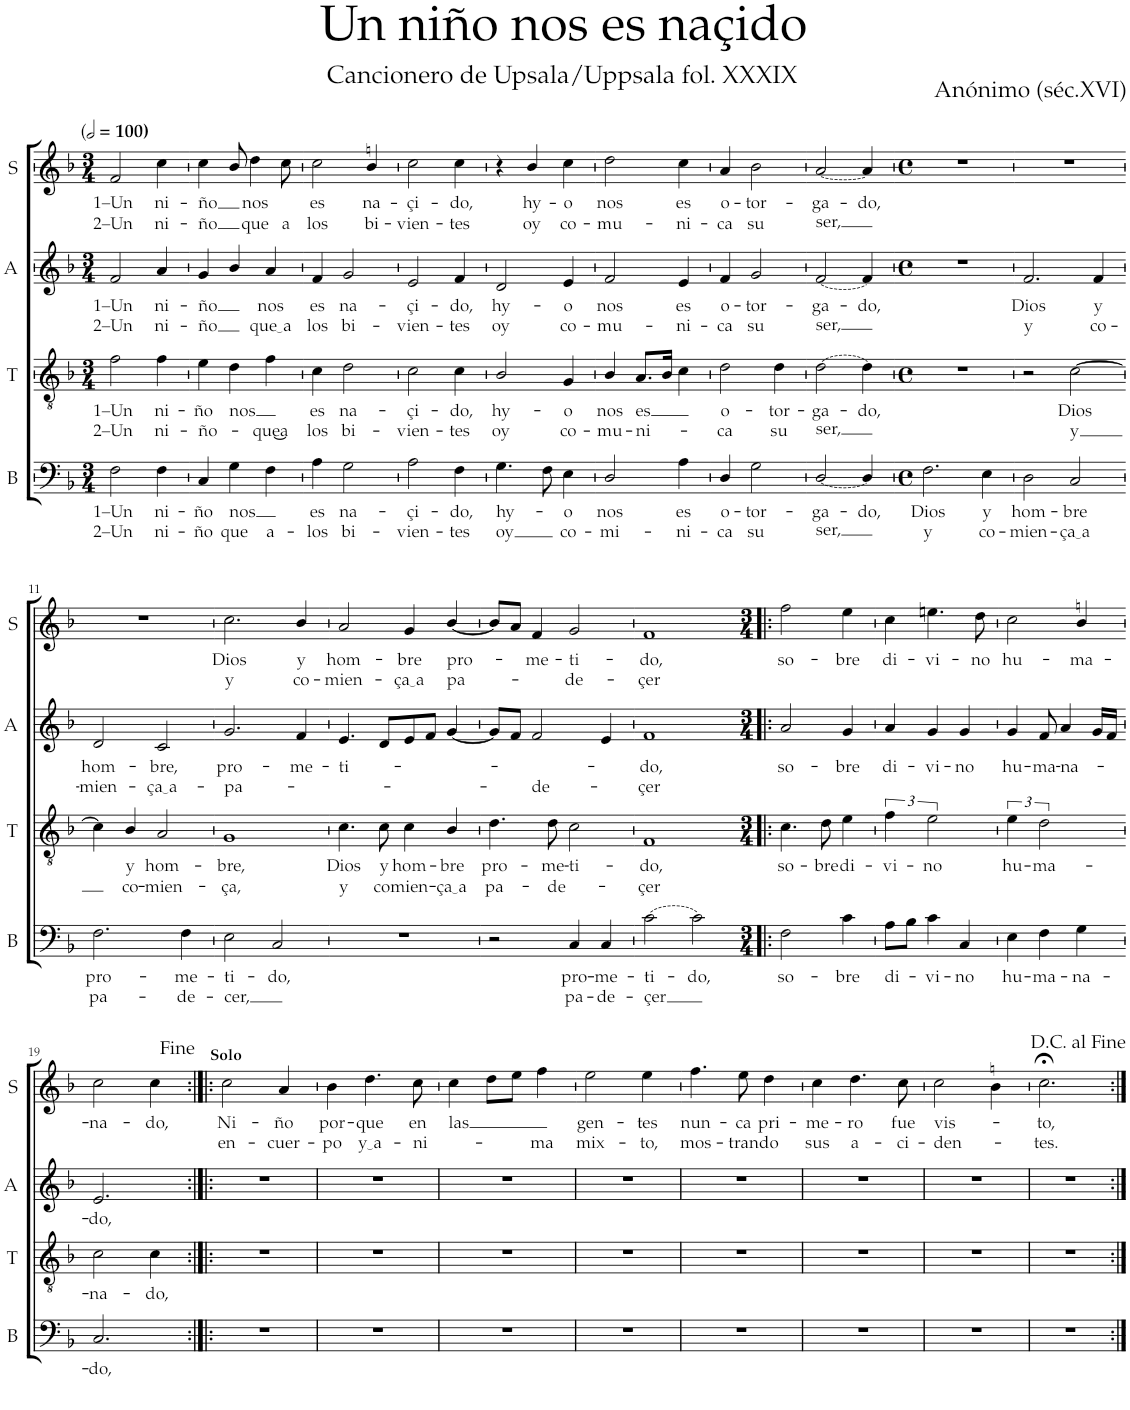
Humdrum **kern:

**kern	**text	**text	**kern	**text	**text	**kern	**text	**text	**kern	**text	**text
*part4	*part4	*part4	*part3	*part3	*part3	*part2	*part2	*part2	*part1	*part1	*part1
*staff4	*staff4	*staff4	*staff3	*staff3	*staff3	*staff2	*staff2	*staff2	*staff1	*staff1	*staff1
*I"B	*	*	*I"T	*	*	*I"A	*	*	*I"S	*	*
*I'B	*	*	*I'T	*	*	*I'A	*	*	*I'S	*	*
*clefF4	*	*	*clefGv2	*	*	*clefG2	*	*	*clefG2	*	*
*Trd8c14	*	*	*Trd1c2	*	*	*	*	*	*	*	*
*k[b-]	*	*	*k[b-]	*	*	*k[b-]	*	*	*k[b-]	*	*
*M3/4	*	*	*M3/4	*	*	*M3/4	*	*	*M3/4	*	*
*MM200	*	*	*MM200	*	*	*MM200	*	*	*MM200	*	*
=1	=1	=1	=1	=1	=1	=1	=1	=1	=1	=1	=1
!	!LO:LY:b	!LO:LY:b	!	!LO:LY:b	!LO:LY:b	!	!LO:LY:b	!LO:LY:b	!	!LO:LY:b	!LO:LY:b
2F\	1–Un	2–Un	2f\	1–Un	2–Un	2f/	1–Un	2–Un	2f/	-1–Un	2–Un
!	!LO:LY:b	!LO:LY:b	!	!LO:LY:b	!LO:LY:b	!	!LO:LY:b	!LO:LY:b	!	!LO:LY:b	!LO:LY:b
4F\	ni-	ni-	4f\	ni-	ni-	4a/	ni-	ni-	4cc\	ni-	ni-
=2	=2	=2	=2	=2	=2	=2	=2	=2	=2	=2	=2
!	!LO:LY:b	!LO:LY:b	!	!LO:LY:b	!LO:LY:b	!	!LO:LY:b	!LO:LY:b	!	!LO:LY:b	!LO:LY:b
4C/	-ño	-ño	4e\	-ño	-ño-	4g/	-ño	-ño	4cc\	-ño	-ño
!	!LO:LY:b	!LO:LY:b	!	!LO:LY:b	!	!	!	!	!	!	!
4G\	nos	que	4d\	nos	.	4b-/	.	.	8b-/	.	.
!	!	!	!	!	!	!	!	!	!	!LO:LY:b	!LO:LY:b
.	.	.	.	.	.	.	.	.	4dd\	nos	que
!	!	!LO:LY:b	!	!	!LO:LY:b	!	!LO:LY:b	!LO:LY:b	!	!	!
4F\	.	a-	4f\	.	-que͜a	4a/	nos	que a	.	.	.
!	!	!	!	!	!	!	!	!	!	!	!LO:LY:b
.	.	.	.	.	.	.	.	.	8cc\	.	a
=3	=3	=3	=3	=3	=3	=3	=3	=3	=3	=3	=3
!	!LO:LY:b	!LO:LY:b	!	!LO:LY:b	!LO:LY:b	!	!LO:LY:b	!LO:LY:b	!	!LO:LY:b	!LO:LY:b
4A\	es	-los	4c\	es	-los	4f/	es	los	2cc\	es	-los
!	!LO:LY:b	!LO:LY:b	!	!LO:LY:b	!LO:LY:b	!	!LO:LY:b	!LO:LY:b	!	!	!
2G\	na-	bi-	2d\	na-	bi-	2g/	na-	bi-	.	.	.
!	!	!	!	!	!	!	!	!	!	!LO:LY:b	!LO:LY:b
.	.	.	.	.	.	.	.	.	4bn/	na-	bi-
=4	=4	=4	=4	=4	=4	=4	=4	=4	=4	=4	=4
!	!LO:LY:b	!LO:LY:b	!	!LO:LY:b	!LO:LY:b	!	!LO:LY:b	!LO:LY:b	!	!LO:LY:b	!LO:LY:b
2A\	-çi-	-vien-	2c\	-çi-	-vien-	2e/	-çi-	-vien-	2cc\	-çi-	-vien-
!	!LO:LY:b	!LO:LY:b	!	!LO:LY:b	!LO:LY:b	!	!LO:LY:b	!LO:LY:b	!	!LO:LY:b	!LO:LY:b
4F\	-do,	-tes	4c\	-do,	-tes	4f/	-do,	-tes	4cc\	-do,	-tes
=5	=5	=5	=5	=5	=5	=5	=5	=5	=5	=5	=5
!	!LO:LY:b	!LO:LY:b	!	!LO:LY:b	!LO:LY:b	!	!LO:LY:b	!LO:LY:b	!	!	!
4.G\	hy-	oy	2B-/	hy-	oy	2d/	hy-	oy	4r	.	.
!	!	!	!	!	!	!	!	!	!	!LO:LY:b	!LO:LY:b
.	.	.	.	.	.	.	.	.	4b-/	hy-	oy
8F\	.	.	.	.	.	.	.	.	.	.	.
!	!LO:LY:b	!LO:LY:b	!	!LO:LY:b	!LO:LY:b	!	!LO:LY:b	!LO:LY:b	!	!LO:LY:b	!LO:LY:b
4E\	-o	co-	4G/	-o	co-	4e/	-o	co-	4cc\	-o	co-
=6	=6	=6	=6	=6	=6	=6	=6	=6	=6	=6	=6
!	!LO:LY:b	!LO:LY:b	!	!LO:LY:b	!LO:LY:b	!	!LO:LY:b	!LO:LY:b	!	!LO:LY:b	!LO:LY:b
2D/	nos	-mi-	4B-/	nos	-mu-	2f/	nos	-mu-	2dd\	nos	-mu-
!	!	!	!	!LO:LY:b	!LO:LY:b	!	!	!	!	!	!
.	.	.	8.A/L	es	-ni-	.	.	.	.	.	.
.	.	.	16B-/Jk	.	.	.	.	.	.	.	.
!	!LO:LY:b	!LO:LY:b	!	!	!	!	!LO:LY:b	!LO:LY:b	!	!LO:LY:b	!LO:LY:b
4A\	es	-ni-	4c\	.	.	4e/	es	-ni-	4cc\	es	-ni-
=7	=7	=7	=7	=7	=7	=7	=7	=7	=7	=7	=7
!	!LO:LY:b	!LO:LY:b	!	!LO:LY:b	!LO:LY:b	!	!LO:LY:b	!LO:LY:b	!	!LO:LY:b	!LO:LY:b
4D/	o-	-ca	2d\	o-	-ca	4f/	o-	-ca	4a/	o-	-ca
!	!LO:LY:b	!LO:LY:b	!	!	!	!	!LO:LY:b	!LO:LY:b	!	!LO:LY:b	!LO:LY:b
2G\	-tor-	su	.	.	.	2g/	-tor-	su	2b-\	-tor-	su
!	!	!	!	!LO:LY:b	!LO:LY:b	!	!	!	!	!	!
.	.	.	4d\	-tor-	su	.	.	.	.	.	.
=8	=8	=8	=8	=8	=8	=8	=8	=8	=8	=8	=8
!LO:T:dash	!LO:LY:b	!LO:LY:b	!LO:T:dash	!LO:LY:b	!LO:LY:b	!LO:T:dash	!LO:LY:b	!LO:LY:b	!LO:T:dash	!LO:LY:b	!LO:LY:b
[2D/	-ga-	ser,	[2d\	-ga-	ser,	[2f/	-ga-	ser,	[2a/	-ga-	ser,
!	!LO:LY:b	!	!	!LO:LY:b	!	!	!LO:LY:b	!	!	!LO:LY:b	!
4D/]	-do,	.	4d\]	-do,	.	4f/]	-do,	.	4a/]	-do,	.
=9	=9	=9	=9	=9	=9	=9	=9	=9	=9	=9	=9
*M4/4	*	*	*M4/4	*	*	*M4/4	*	*	*M4/4	*	*
*met(c)	*	*	*met(c)	*	*	*met(c)	*	*	*met(c)	*	*
!	!LO:LY:b	!LO:LY:b	!	!	!	!	!	!	!	!	!
2.F\	Dios	y	1r	.	.	1r	.	.	1r	.	.
!	!LO:LY:b	!LO:LY:b	!	!	!	!	!	!	!	!	!
4E\	y	co-	.	.	.	.	.	.	.	.	.
=10	=10	=10	=10	=10	=10	=10	=10	=10	=10	=10	=10
!	!LO:LY:b	!LO:LY:b	!	!	!	!	!LO:LY:b	!LO:LY:b	!	!	!
2D\	hom-	-mien-	2r	.	.	2.f/	Dios	y	1r	.	.
!	!LO:LY:b	!LO:LY:b	!	!LO:LY:b	!LO:LY:b	!	!	!	!	!	!
2C/	-bre	ça a	[2c\	Dios	y	.	.	.	.	.	.
!	!	!	!	!	!	!	!LO:LY:b	!LO:LY:b	!	!	!
.	.	.	.	.	.	4f/	y	co-	.	.	.
!!LO:LB:g=z
=11	=11	=11	=11	=11	=11	=11	=11	=11	=11	=11	=11
!	!LO:LY:b	!LO:LY:b	!	!	!	!	!LO:LY:b	!LO:LY:b	!	!	!
2.F\	pro-	pa-	4c\]	.	.	2d/	hom-	-mien-	1r	.	.
!	!	!	!	!LO:LY:b	!LO:LY:b	!	!	!	!	!	!
.	.	.	4B-/	y	co-	.	.	.	.	.	.
!	!	!	!	!LO:LY:b	!LO:LY:b	!	!LO:LY:b	!LO:LY:b	!	!	!
.	.	.	2A/	hom-	-mien-	2c/	-bre,	ça a	.	.	.
!	!LO:LY:b	!LO:LY:b	!	!	!	!	!	!	!	!	!
4F\	-me-	-de-	.	.	.	.	.	.	.	.	.
=12	=12	=12	=12	=12	=12	=12	=12	=12	=12	=12	=12
!	!LO:LY:b	!LO:LY:b	!	!LO:LY:b	!LO:LY:b	!	!LO:LY:b	!LO:LY:b	!	!LO:LY:b	!LO:LY:b
2E\	-ti-	-cer,	1G	-bre,	-ça,	2.g/	pro-	pa-	2.cc\	Dios	y
!	!LO:LY:b	!	!	!	!	!	!	!	!	!	!
2C/	-do,	.	.	.	.	.	.	.	.	.	.
!	!	!	!	!	!	!	!LO:LY:b	!	!	!LO:LY:b	!LO:LY:b
.	.	.	.	.	.	4f/	-me-	.	4b-/	y	co-
=13	=13	=13	=13	=13	=13	=13	=13	=13	=13	=13	=13
!	!	!	!	!LO:LY:b	!LO:LY:b	!	!LO:LY:b	!	!	!LO:LY:b	!LO:LY:b
1r	.	.	4.c\	Dios	y	4.e/	-ti-	.	2a/	hom-	-mien-
!	!	!	!	!LO:LY:b	!LO:LY:b	!	!	!	!	!	!
.	.	.	8c\	y	co-	8d/L	.	.	.	.	.
!	!	!	!	!LO:LY:b	!LO:LY:b	!	!	!	!	!LO:LY:b	!LO:LY:b
.	.	.	4c\	hom-	-mien-	8e/	.	.	4g/	-bre	ça a
.	.	.	.	.	.	8f/J	.	.	.	.	.
!	!	!	!	!LO:LY:b	!LO:LY:b	!	!	!	!	!LO:LY:b	!LO:LY:b
.	.	.	4B-/	-bre	ça a	[4g/	.	.	[4b-/	pro-	pa-
=14	=14	=14	=14	=14	=14	=14	=14	=14	=14	=14	=14
!	!	!	!	!LO:LY:b	!LO:LY:b	!	!	!	!	!	!
2r	.	.	4.d\	pro-	pa-	8g/L]	.	.	8b-/L]	.	.
.	.	.	.	.	.	8f/J	.	.	8a/J	.	.
!	!	!	!	!	!	!	!	!LO:LY:b	!	!LO:LY:b	!
.	.	.	.	.	.	2f/	.	-de-	4f/	-me-	.
!	!	!	!	!LO:LY:b	!LO:LY:b	!	!	!	!	!	!
.	.	.	8d\	-me-	-de-	.	.	.	.	.	.
!	!LO:LY:b	!LO:LY:b	!	!LO:LY:b	!	!	!	!	!	!LO:LY:b	!LO:LY:b
4C/	pro-	pa-	2c\	-ti-	.	.	.	.	2g/	-ti-	-de-
!	!LO:LY:b	!LO:LY:b	!	!	!	!	!	!	!	!	!
4C/	-me-	-de-	.	.	.	4e/	.	.	.	.	.
=15	=15	=15	=15	=15	=15	=15	=15	=15	=15	=15	=15
!LO:T:dash	!LO:LY:b	!LO:LY:b	!	!LO:LY:b	!LO:LY:b	!	!LO:LY:b	!LO:LY:b	!	!LO:LY:b	!LO:LY:b
[2c\	-ti-	-çer	1F	-do,	-çer	1f	-do,	-çer	1f	-do,	-çer
!	!LO:LY:b	!	!	!	!	!	!	!	!	!	!
2c\]	-do,	.	.	.	.	.	.	.	.	.	.
=16!|:	=16!|:	=16!|:	=16!|:	=16!|:	=16!|:	=16!|:	=16!|:	=16!|:	=16!|:	=16!|:	=16!|:
*M3/4	*	*	*M3/4	*	*	*M3/4	*	*	*M3/4	*	*
!	!LO:LY:b	!	!	!LO:LY:b	!	!	!LO:LY:b	!	!	!LO:LY:b	!
2F\	so-	.	4.c\	so-	.	2a/	so-	.	2ff\	so-	.
!	!	!	!	!LO:LY:b	!	!	!	!	!	!	!
.	.	.	8d\	-bre	.	.	.	.	.	.	.
!	!LO:LY:b	!	!	!LO:LY:b	!	!	!LO:LY:b	!	!	!LO:LY:b	!
4c\	-bre	.	4e\	di-	.	4g/	-bre	.	4ee\	-bre	.
=17	=17	=17	=17	=17	=17	=17	=17	=17	=17	=17	=17
!	!LO:LY:b	!	!	!LO:LY:b	!	!	!LO:LY:b	!	!	!LO:LY:b	!
8A\L	di-	.	4f\	-vi-	.	4a/	di-	.	4cc\	di-	.
8B-\J	.	.	.	.	.	.	.	.	.	.	.
!	!LO:LY:b	!	!	!LO:LY:b	!	!	!LO:LY:b	!	!	!LO:LY:b	!
4c\	-vi-	.	2e\	-no	.	4g/	-vi-	.	4.een\	-vi-	.
!	!LO:LY:b	!	!	!	!	!	!LO:LY:b	!	!	!	!
4C/	-no	.	.	.	.	4g/	-no	.	.	.	.
!	!	!	!	!	!	!	!	!	!	!LO:LY:b	!
.	.	.	.	.	.	.	.	.	8dd\	-no	.
=18	=18	=18	=18	=18	=18	=18	=18	=18	=18	=18	=18
!	!LO:LY:b	!	!	!LO:LY:b	!	!	!LO:LY:b	!	!	!LO:LY:b	!
4E\	hu-	.	4e\	hu-	.	4g/	hu-	.	2cc\	hu-	.
!	!LO:LY:b	!	!	!LO:LY:b	!	!	!LO:LY:b	!	!	!	!
4F\	-ma-	.	2d\	-ma-	.	8f/	-ma-	.	.	.	.
!	!	!	!	!	!	!	!LO:LY:b	!	!	!	!
.	.	.	.	.	.	4a/	-na-	.	.	.	.
!	!LO:LY:b	!	!	!	!	!	!	!	!	!LO:LY:b	!
4G\	-na-	.	.	.	.	.	.	.	4bn/	-ma-	.
.	.	.	.	.	.	16g/LL	.	.	.	.	.
.	.	.	.	.	.	16f/JJ	.	.	.	.	.
!!LO:LB:g=z
=19	=19	=19	=19	=19	=19	=19	=19	=19	=19	=19	=19
!	!LO:LY:b	!	!	!LO:LY:b	!	!	!LO:LY:b	!	!	!LO:LY:b	!
2.C/	-do,	.	2c\	-na-	.	2.e/	-do,	.	2cc\	-na-	.
!	!	!	!	!LO:LY:b	!	!	!	!	!	!LO:LY:b	!
.	.	.	4c\	-do,	.	.	.	.	4cc\	-do,	.
!	!	!	!	!	!	!	!	!	!LO:TX:a:t=<b/><font size="12"/>Fine	!	!
=20:|!|:	=20:|!|:	=20:|!|:	=20:|!|:	=20:|!|:	=20:|!|:	=20:|!|:	=20:|!|:	=20:|!|:	=20:|!|:	=20:|!|:	=20:|!|:
!	!	!	!	!	!	!	!	!	!LO:TX:a:B:t=Solo	!	!
!	!	!	!	!	!	!	!	!	!	!LO:LY:b	!LO:LY:b
2.r	.	.	2.r	.	.	2.r	.	.	2cc\	Ni-	en-
!	!	!	!	!	!	!	!	!	!	!LO:LY:b	!LO:LY:b
.	.	.	.	.	.	.	.	.	4a/	-ño	-cuer-
=21	=21	=21	=21	=21	=21	=21	=21	=21	=21	=21	=21
!	!	!	!	!	!	!	!	!	!	!LO:LY:b	!LO:LY:b
2.r	.	.	2.r	.	.	2.r	.	.	4b-\	por-	-po
!	!	!	!	!	!	!	!	!	!	!LO:LY:b	!LO:LY:b
.	.	.	.	.	.	.	.	.	4.dd\	-que	y a
!	!	!	!	!	!	!	!	!	!	!LO:LY:b	!LO:LY:b
.	.	.	.	.	.	.	.	.	8cc\	en	-ni-
=22	=22	=22	=22	=22	=22	=22	=22	=22	=22	=22	=22
!	!	!	!	!	!	!	!	!	!	!LO:LY:b	!
2.r	.	.	2.r	.	.	2.r	.	.	4cc\	las	.
.	.	.	.	.	.	.	.	.	8dd\L	.	.
.	.	.	.	.	.	.	.	.	8ee\J	.	.
!	!	!	!	!	!	!	!	!	!	!	!LO:LY:b
.	.	.	.	.	.	.	.	.	4ff\	.	-ma
=23	=23	=23	=23	=23	=23	=23	=23	=23	=23	=23	=23
!	!	!	!	!	!	!	!	!	!	!LO:LY:b	!LO:LY:b
2.r	.	.	2.r	.	.	2.r	.	.	2ee\	gen-	mix-
!	!	!	!	!	!	!	!	!	!	!LO:LY:b	!LO:LY:b
.	.	.	.	.	.	.	.	.	4ee\	-tes	-to,
=24	=24	=24	=24	=24	=24	=24	=24	=24	=24	=24	=24
!	!	!	!	!	!	!	!	!	!	!LO:LY:b	!LO:LY:b
2.r	.	.	2.r	.	.	2.r	.	.	4.ff\	nun-	mos-
!	!	!	!	!	!	!	!	!	!	!LO:LY:b	!LO:LY:b
.	.	.	.	.	.	.	.	.	8ee\	-ca	-tran-
!	!	!	!	!	!	!	!	!	!	!LO:LY:b	!LO:LY:b
.	.	.	.	.	.	.	.	.	4dd\	pri-	-do
=25	=25	=25	=25	=25	=25	=25	=25	=25	=25	=25	=25
!	!	!	!	!	!	!	!	!	!	!LO:LY:b	!LO:LY:b
2.r	.	.	2.r	.	.	2.r	.	.	4cc\	-me-	sus
!	!	!	!	!	!	!	!	!	!	!LO:LY:b	!LO:LY:b
.	.	.	.	.	.	.	.	.	4.dd\	-ro	a-
!	!	!	!	!	!	!	!	!	!	!LO:LY:b	!LO:LY:b
.	.	.	.	.	.	.	.	.	8cc\	fue	-ci-
=26	=26	=26	=26	=26	=26	=26	=26	=26	=26	=26	=26
!	!	!	!	!	!	!	!	!	!	!LO:LY:b	!LO:LY:b
2.r	.	.	2.r	.	.	2.r	.	.	2cc\	vis-	-den-
.	.	.	.	.	.	.	.	.	4bn\	.	.
=27	=27	=27	=27	=27	=27	=27	=27	=27	=27	=27	=27
!	!	!	!	!	!	!	!	!	!	!LO:LY:b	!LO:LY:b
2.r	.	.	2.r	.	.	2.r	.	.	2.cc;<\	-to,	-tes.
!	!	!	!	!	!	!	!	!	!LO:TX:a:t=<b/><font size="12"/><font face="Palatino Linotype"/>D.C. al Fine	!	!
=:|!	=:|!	=:|!	=:|!	=:|!	=:|!	=:|!	=:|!	=:|!	=:|!	=:|!	=:|!
*-	*-	*-	*-	*-	*-	*-	*-	*-	*-	*-	*-
